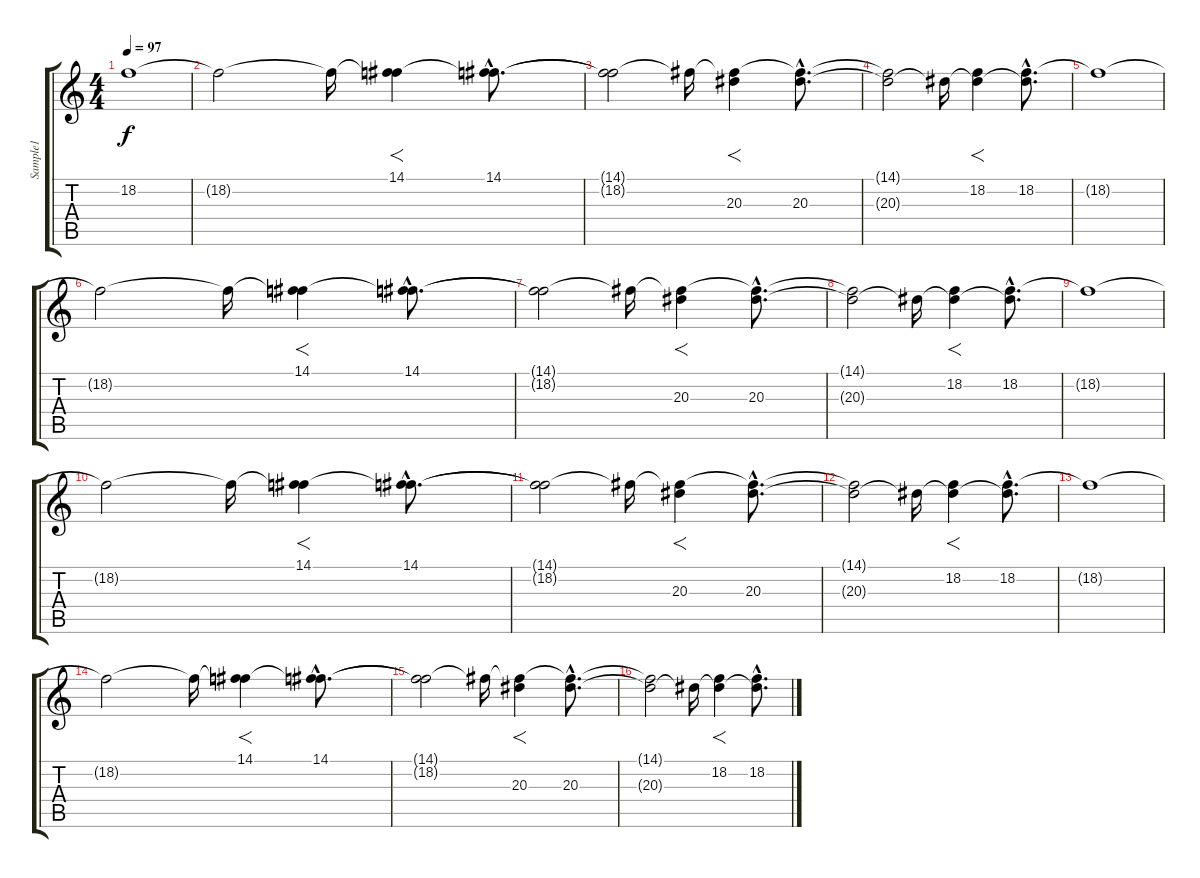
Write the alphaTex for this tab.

\track ("Sample1" "Sample1") {instrument shakuhachi}
\staff {score tabs}
\tuning (E4 B3 G3 D3 A2 E2) {hide}
\ts (4 4)
\tempo 97
\clef g2
\ks c
18.2{t}.1{dy f} |
18.2{t}.2 18.2{t}.16 (14.1 18.2{t}).4{f} (14.1{hac} 18.2{hac t}).8{d} |
(14.1{t} 18.2{t}).2 14.1{t}.16 (14.1{t} 20.3).4{f} (14.1{hac t} 20.3{hac}).8{d} |
(14.1{t} 20.3{t}).2 20.3{t}.16 (18.2 20.3{t}).4{f} (18.2{hac} 20.3{hac t}).8{d} |
18.2{t}.1 |
18.2{t}.2 18.2{t}.16 (14.1 18.2{t}).4{f} (14.1{hac} 18.2{hac t}).8{d} |
(14.1{t} 18.2{t}).2 14.1{t}.16 (14.1{t} 20.3).4{f} (14.1{hac t} 20.3{hac}).8{d} |
(14.1{t} 20.3{t}).2 20.3{t}.16 (18.2 20.3{t}).4{f} (18.2{hac} 20.3{hac t}).8{d} |
18.2{t}.1 |
18.2{t}.2 18.2{t}.16 (14.1 18.2{t}).4{f} (14.1{hac} 18.2{hac t}).8{d} |
(14.1{t} 18.2{t}).2 14.1{t}.16 (14.1{t} 20.3).4{f} (14.1{hac t} 20.3{hac}).8{d} |
(14.1{t} 20.3{t}).2 20.3{t}.16 (18.2 20.3{t}).4{f} (18.2{hac} 20.3{hac t}).8{d} |
18.2{t}.1 |
18.2{t}.2 18.2{t}.16 (14.1 18.2{t}).4{f} (14.1{hac} 18.2{hac t}).8{d} |
(14.1{t} 18.2{t}).2 14.1{t}.16 (14.1{t} 20.3).4{f} (14.1{hac t} 20.3{hac}).8{d} |
(14.1{t} 20.3{t}).2 20.3{t}.16 (18.2 20.3{t}).4{f} (18.2{hac} 20.3{hac t}).8{d}
